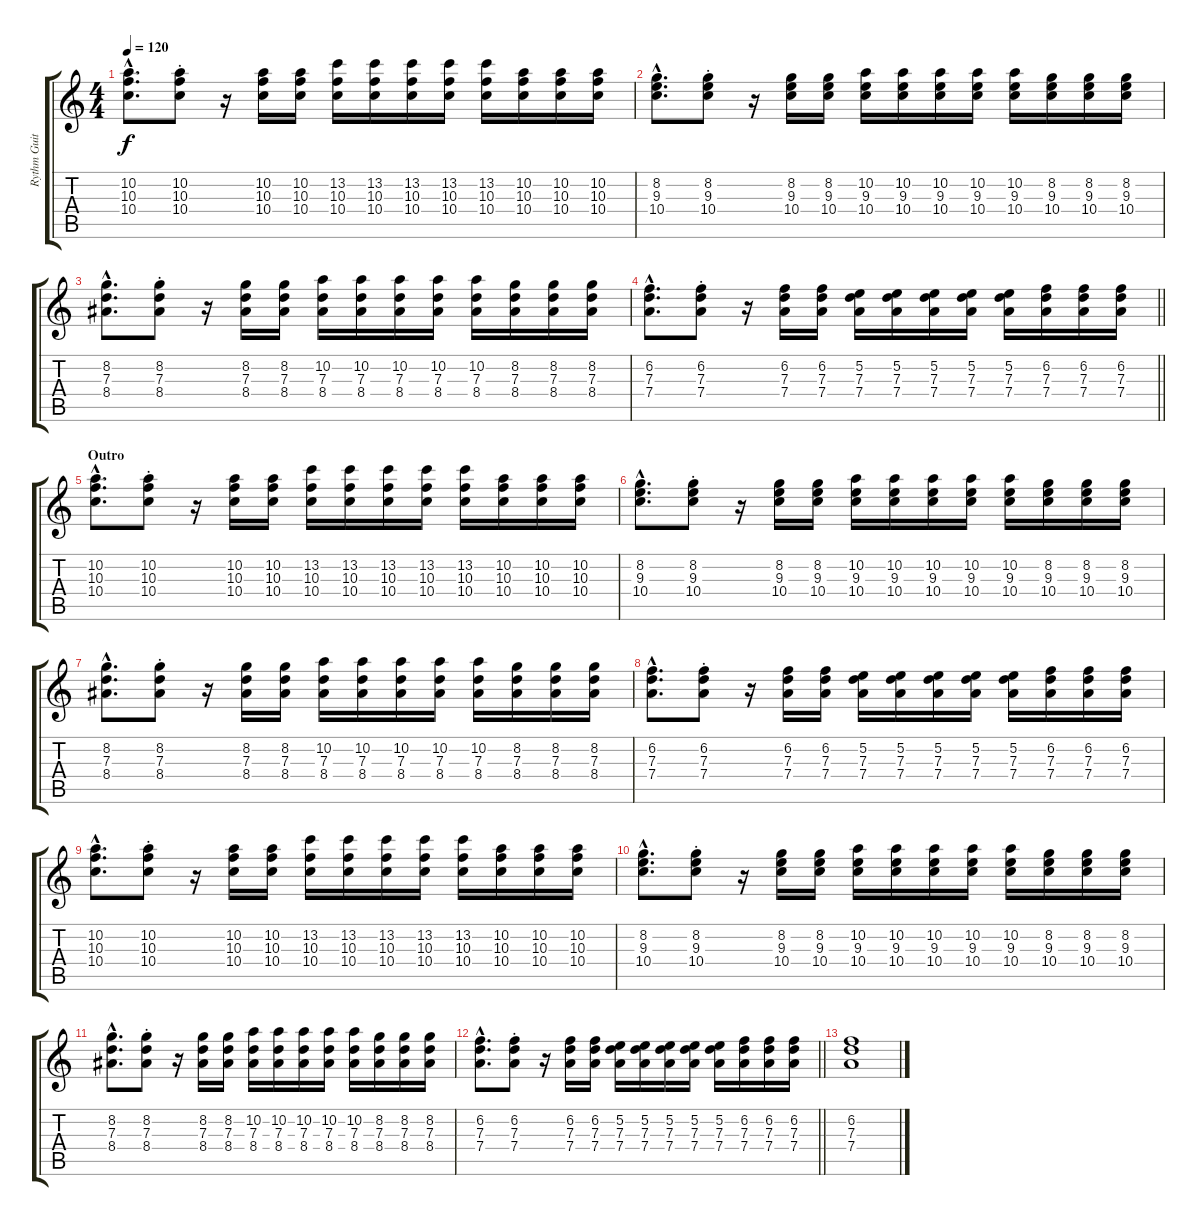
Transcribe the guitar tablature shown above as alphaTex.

\track ("Rythm Guitar" "Rythm Guit") {instrument electricguitarclean}
\staff {score tabs}
\tuning (E4 B3 G3 D3 A2 E2) {hide}
\ts (4 4)
\tempo 120
\clef g2
\ks c
(10.2{hac} 10.3{hac} 10.4{hac}).8{d dy f} (10.2{st} 10.3{st} 10.4{st}).8 r.16 (10.2 10.3 10.4).16 (10.2 10.3 10.4).16 (13.2 10.3 10.4).16 (13.2 10.3 10.4).16 (13.2 10.3 10.4).16 (13.2 10.3 10.4).16 (13.2 10.3 10.4).16 (10.2 10.3 10.4).16 (10.2 10.3 10.4).16 (10.2 10.3 10.4).16 |
(8.2{hac} 9.3{hac} 10.4{hac}).8{d} (8.2{st} 9.3{st} 10.4{st}).8 r.16 (8.2 9.3 10.4).16 (8.2 9.3 10.4).16 (10.2 9.3 10.4).16 (10.2 9.3 10.4).16 (10.2 9.3 10.4).16 (10.2 9.3 10.4).16 (10.2 9.3 10.4).16 (8.2 9.3 10.4).16 (8.2 9.3 10.4).16 (8.2 9.3 10.4).16 |
(8.2{hac} 7.3{hac} 8.4{hac}).8{d} (8.2{st} 7.3{st} 8.4{st}).8 r.16 (8.2 7.3 8.4).16 (8.2 7.3 8.4).16 (10.2 7.3 8.4).16 (10.2 7.3 8.4).16 (10.2 7.3 8.4).16 (10.2 7.3 8.4).16 (10.2 7.3 8.4).16 (8.2 7.3 8.4).16 (8.2 7.3 8.4).16 (8.2 7.3 8.4).16 |
\barLineRight lightlight
(6.2{hac} 7.3{hac} 7.4{hac}).8{d} (6.2{st} 7.3{st} 7.4{st}).8 r.16 (6.2 7.3 7.4).16 (6.2 7.3 7.4).16 (5.2 7.3 7.4).16 (5.2 7.3 7.4).16 (5.2 7.3 7.4).16 (5.2 7.3 7.4).16 (5.2 7.3 7.4).16 (6.2 7.3 7.4).16 (6.2 7.3 7.4).16 (6.2 7.3 7.4).16 |
\section ("" "Outro")
(10.2{hac} 10.3{hac} 10.4{hac}).8{d instrument electricguitarclean} (10.2{st} 10.3{st} 10.4{st}).8 r.16 (10.2 10.3 10.4).16 (10.2 10.3 10.4).16 (13.2 10.3 10.4).16 (13.2 10.3 10.4).16 (13.2 10.3 10.4).16 (13.2 10.3 10.4).16 (13.2 10.3 10.4).16 (10.2 10.3 10.4).16 (10.2 10.3 10.4).16 (10.2 10.3 10.4).16 |
(8.2{hac} 9.3{hac} 10.4{hac}).8{d} (8.2{st} 9.3{st} 10.4{st}).8 r.16 (8.2 9.3 10.4).16 (8.2 9.3 10.4).16 (10.2 9.3 10.4).16 (10.2 9.3 10.4).16 (10.2 9.3 10.4).16 (10.2 9.3 10.4).16 (10.2 9.3 10.4).16 (8.2 9.3 10.4).16 (8.2 9.3 10.4).16 (8.2 9.3 10.4).16 |
(8.2{hac} 7.3{hac} 8.4{hac}).8{d} (8.2{st} 7.3{st} 8.4{st}).8 r.16 (8.2 7.3 8.4).16 (8.2 7.3 8.4).16 (10.2 7.3 8.4).16 (10.2 7.3 8.4).16 (10.2 7.3 8.4).16 (10.2 7.3 8.4).16 (10.2 7.3 8.4).16 (8.2 7.3 8.4).16 (8.2 7.3 8.4).16 (8.2 7.3 8.4).16 |
(6.2{hac} 7.3{hac} 7.4{hac}).8{d} (6.2{st} 7.3{st} 7.4{st}).8 r.16 (6.2 7.3 7.4).16 (6.2 7.3 7.4).16 (5.2 7.3 7.4).16 (5.2 7.3 7.4).16 (5.2 7.3 7.4).16 (5.2 7.3 7.4).16 (5.2 7.3 7.4).16 (6.2 7.3 7.4).16 (6.2 7.3 7.4).16 (6.2 7.3 7.4).16 |
(10.2{hac} 10.3{hac} 10.4{hac}).8{d} (10.2{st} 10.3{st} 10.4{st}).8 r.16 (10.2 10.3 10.4).16 (10.2 10.3 10.4).16 (13.2 10.3 10.4).16 (13.2 10.3 10.4).16 (13.2 10.3 10.4).16 (13.2 10.3 10.4).16 (13.2 10.3 10.4).16 (10.2 10.3 10.4).16 (10.2 10.3 10.4).16 (10.2 10.3 10.4).16 |
(8.2{hac} 9.3{hac} 10.4{hac}).8{d} (8.2{st} 9.3{st} 10.4{st}).8 r.16 (8.2 9.3 10.4).16 (8.2 9.3 10.4).16 (10.2 9.3 10.4).16 (10.2 9.3 10.4).16 (10.2 9.3 10.4).16 (10.2 9.3 10.4).16 (10.2 9.3 10.4).16 (8.2 9.3 10.4).16 (8.2 9.3 10.4).16 (8.2 9.3 10.4).16 |
(8.2{hac} 7.3{hac} 8.4{hac}).8{d} (8.2{st} 7.3{st} 8.4{st}).8 r.16 (8.2 7.3 8.4).16 (8.2 7.3 8.4).16 (10.2 7.3 8.4).16 (10.2 7.3 8.4).16 (10.2 7.3 8.4).16 (10.2 7.3 8.4).16 (10.2 7.3 8.4).16 (8.2 7.3 8.4).16 (8.2 7.3 8.4).16 (8.2 7.3 8.4).16 |
\barLineRight lightlight
(6.2{hac} 7.3{hac} 7.4{hac}).8{d} (6.2{st} 7.3{st} 7.4{st}).8 r.16 (6.2 7.3 7.4).16 (6.2 7.3 7.4).16 (5.2 7.3 7.4).16 (5.2 7.3 7.4).16 (5.2 7.3 7.4).16 (5.2 7.3 7.4).16 (5.2 7.3 7.4).16 (6.2 7.3 7.4).16 (6.2 7.3 7.4).16 (6.2 7.3 7.4).16 |
(6.2 7.3 7.4).1
